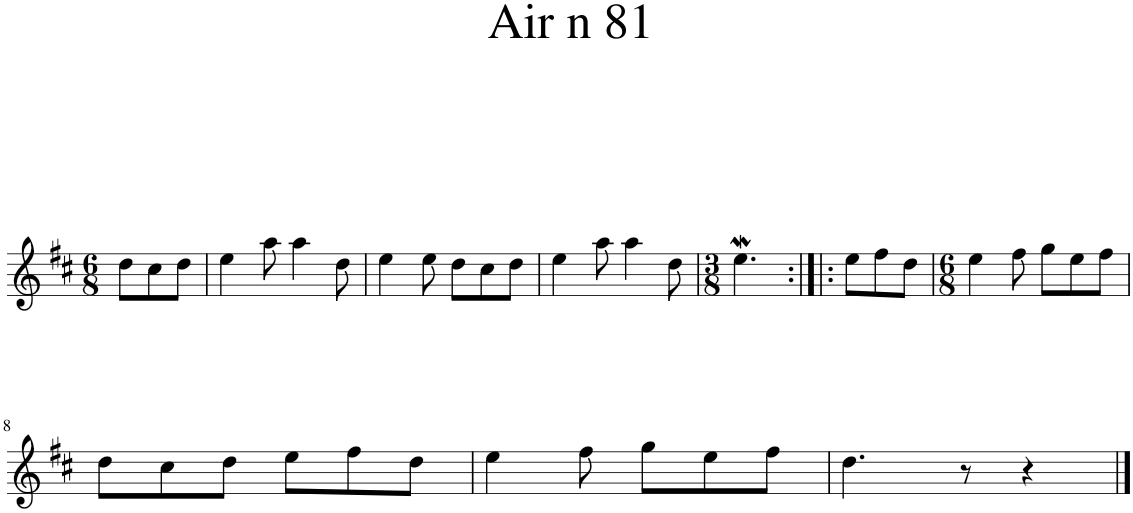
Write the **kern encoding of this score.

**kern
*part1
*staff1
*I"Piano
*I'Pno.
*clefG2
*k[f#c#]
*M6/8
=1
8dd\L
8cc#\
8dd\J
=2
4ee\
8aa\
4aa\
8dd\
=3
4ee\
8ee\
8dd\L
8cc#\
8dd\J
=4
4ee\
8aa\
4aa\
8dd\
=5
*M3/8
4.eeW\
=6:|!|:
8ee\L
8ff#\
8dd\J
=7
*M6/8
4ee\
8ff#\
8gg\L
8ee\
8ff#\J
!!LO:LB:g=z
=8
8dd\L
8cc#\
8dd\J
8ee\L
8ff#\
8dd\J
=9
4ee\
8ff#\
8gg\L
8ee\
8ff#\J
=10
4.dd\
8r
4r
==
*-
